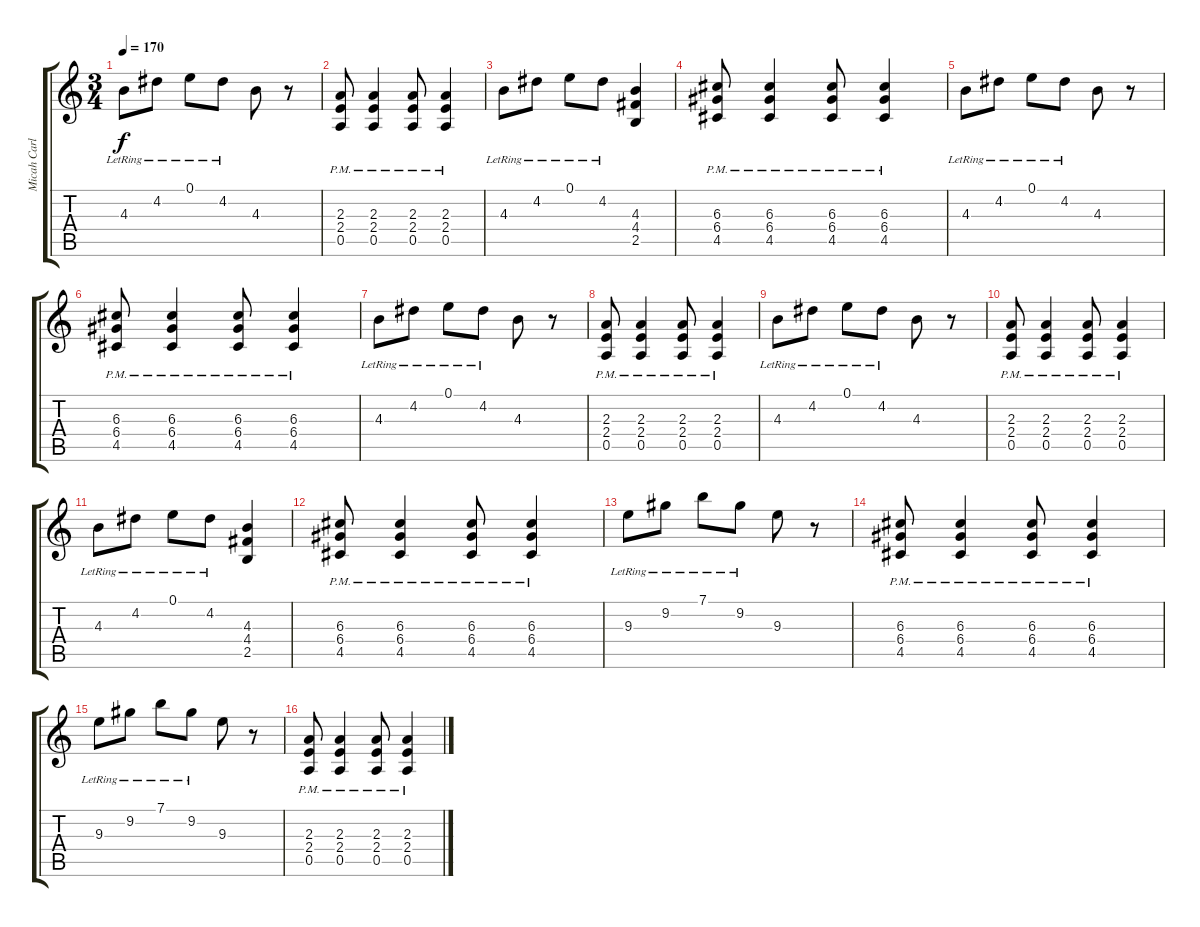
\track ("Micah Carli (Guitar)" "Micah Carl") {instrument electricguitarjazz}
\staff {score tabs}
\tuning (E4 B3 G3 D3 A2 E2) {hide}
\ts (3 4)
\tempo 170
\clef g2
\ks c
4.3{lr}.8{dy f instrument electricguitarclean} 4.2{lr}.8 0.1{lr}.8 4.2{lr}.8 4.3.8 r.8 |
(2.3{pm} 2.4{pm} 0.5{pm}).8{instrument distortionguitar} (2.3{pm} 2.4{pm} 0.5{pm}).4 (2.3{pm} 2.4{pm} 0.5{pm}).8 (2.3{pm} 2.4{pm} 0.5{pm}).4 |
4.3{lr}.8{instrument electricguitarclean} 4.2{lr}.8 0.1{lr}.8 4.2{lr}.8 (4.3 4.4 2.5).4{instrument distortionguitar} |
(6.3{pm} 6.4{pm} 4.5{pm}).8 (6.3{pm} 6.4{pm} 4.5{pm}).4 (6.3{pm} 6.4{pm} 4.5{pm}).8 (6.3{pm} 6.4{pm} 4.5{pm}).4 |
4.3{lr}.8{instrument electricguitarclean} 4.2{lr}.8 0.1{lr}.8 4.2{lr}.8 4.3.8 r.8 |
(6.3{pm} 6.4{pm} 4.5{pm}).8{instrument distortionguitar} (6.3{pm} 6.4{pm} 4.5{pm}).4 (6.3{pm} 6.4{pm} 4.5{pm}).8 (6.3{pm} 6.4{pm} 4.5{pm}).4 |
4.3{lr}.8{instrument electricguitarclean} 4.2{lr}.8 0.1{lr}.8 4.2{lr}.8 4.3.8 r.8 |
(2.3{pm} 2.4{pm} 0.5{pm}).8{instrument distortionguitar} (2.3{pm} 2.4{pm} 0.5{pm}).4 (2.3{pm} 2.4{pm} 0.5{pm}).8 (2.3{pm} 2.4{pm} 0.5{pm}).4 |
4.3{lr}.8{instrument electricguitarclean} 4.2{lr}.8 0.1{lr}.8 4.2{lr}.8 4.3.8 r.8 |
(2.3{pm} 2.4{pm} 0.5{pm}).8{instrument distortionguitar} (2.3{pm} 2.4{pm} 0.5{pm}).4 (2.3{pm} 2.4{pm} 0.5{pm}).8 (2.3{pm} 2.4{pm} 0.5{pm}).4 |
4.3{lr}.8{instrument electricguitarclean} 4.2{lr}.8 0.1{lr}.8 4.2{lr}.8 (4.3 4.4 2.5).4{instrument distortionguitar} |
(6.3{pm} 6.4{pm} 4.5{pm}).8 (6.3{pm} 6.4{pm} 4.5{pm}).4 (6.3{pm} 6.4{pm} 4.5{pm}).8 (6.3{pm} 6.4{pm} 4.5{pm}).4 |
9.3{lr}.8{instrument electricguitarclean} 9.2{lr}.8 7.1{lr}.8 9.2{lr}.8 9.3.8 r.8 |
(6.3{pm} 6.4{pm} 4.5{pm}).8{instrument distortionguitar} (6.3{pm} 6.4{pm} 4.5{pm}).4 (6.3{pm} 6.4{pm} 4.5{pm}).8 (6.3{pm} 6.4{pm} 4.5{pm}).4 |
9.3{lr}.8{instrument electricguitarclean} 9.2{lr}.8 7.1{lr}.8 9.2{lr}.8 9.3.8 r.8 |
(2.3{pm} 2.4{pm} 0.5{pm}).8{instrument distortionguitar} (2.3{pm} 2.4{pm} 0.5{pm}).4 (2.3{pm} 2.4{pm} 0.5{pm}).8 (2.3{pm} 2.4{pm} 0.5{pm}).4
